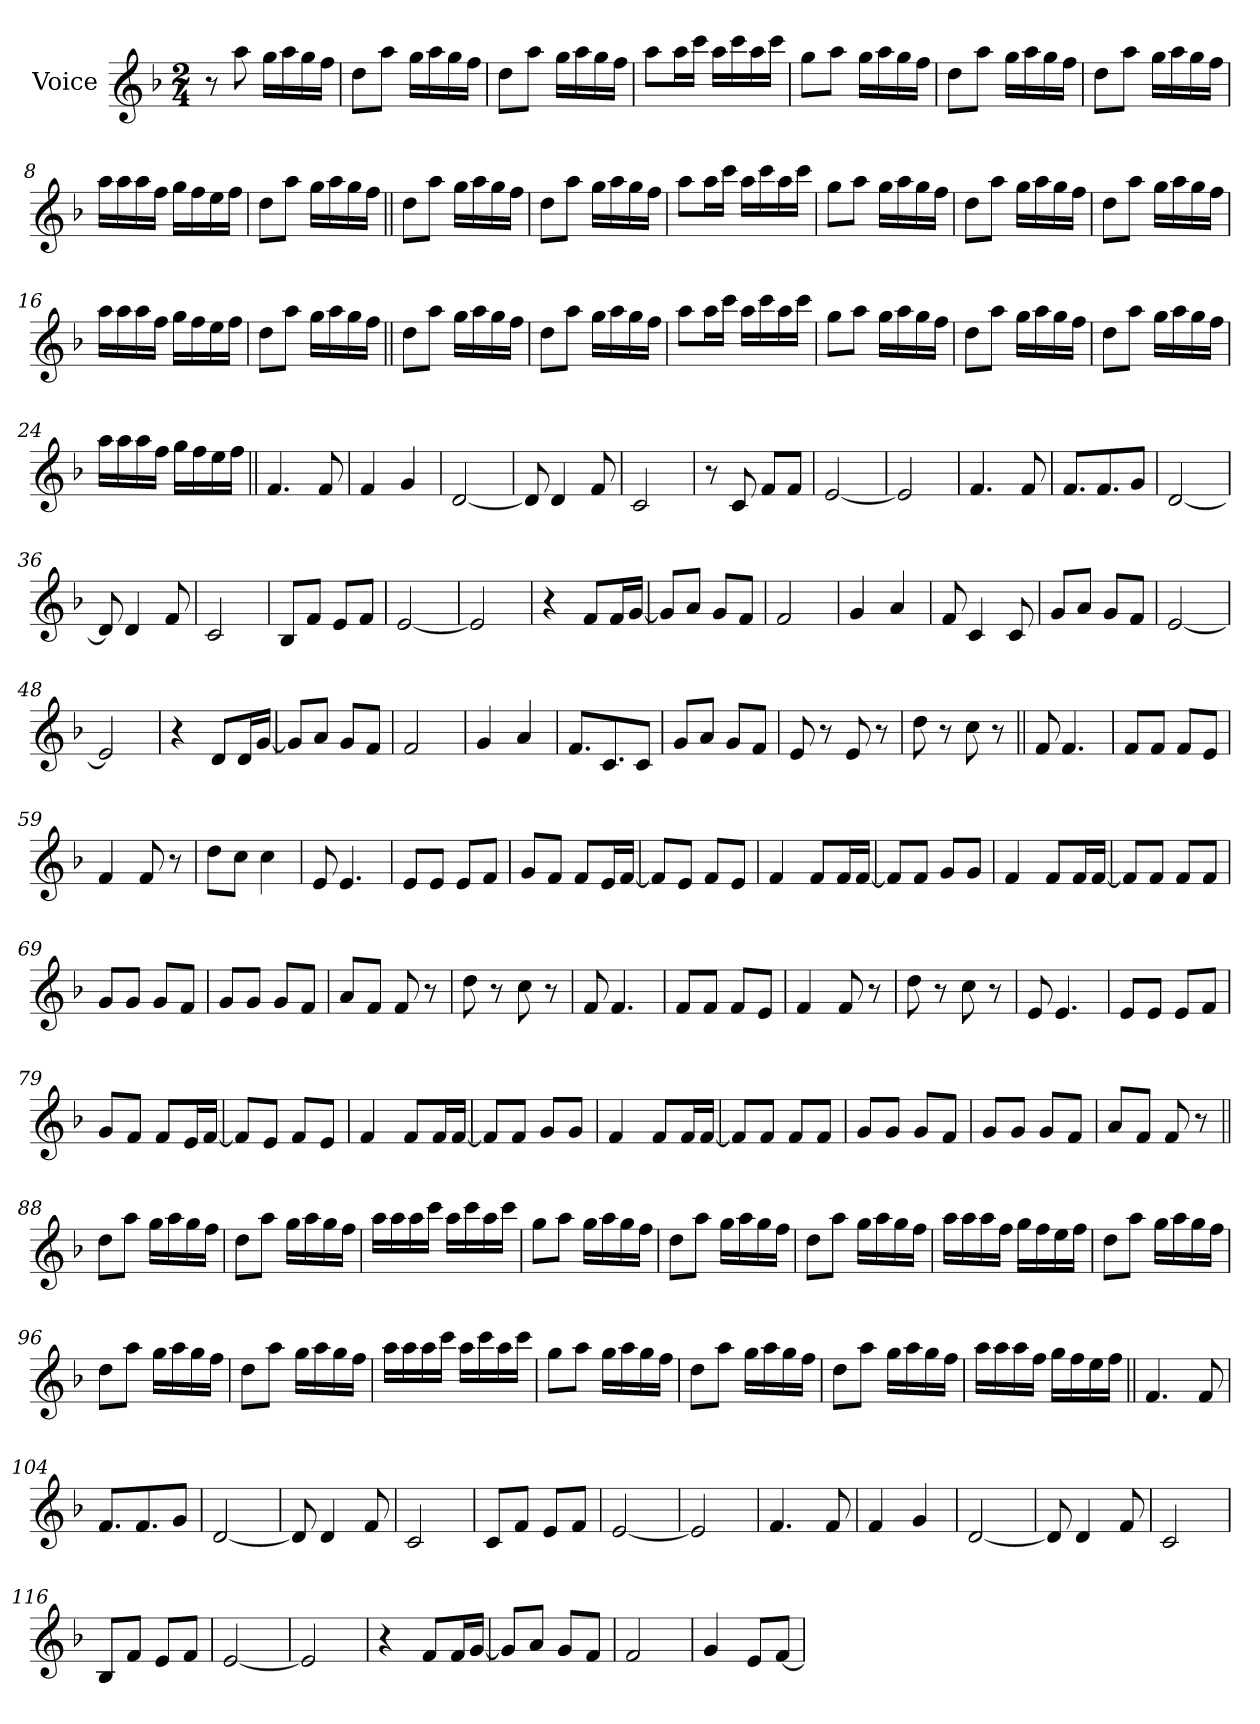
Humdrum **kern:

**kern
*part1
*staff1
*I"Voice
*I'Vc.
*clefG2
*k[b-]
*M2/4
*MM140
=1
8r
8aa!
16gg!LL
16aa!
16gg!
16ff!JJ
=2
8dd!L
8aa!J
16gg!LL
16aa!
16gg!
16ff!JJ
=3
8dd!L
8aa!J
16gg!LL
16aa!
16gg!
16ff!JJ
=4
8aa!L
16aa!L
16ccc!JJ
16aa!LL
16ccc!
16aa!
16ccc!JJ
=5
8gg!L
8aa!J
16gg!LL
16aa!
16gg!
16ff!JJ
=6
8dd!L
8aa!J
16gg!LL
16aa!
16gg!
16ff!JJ
=7
8dd!L
8aa!J
16gg!LL
16aa!
16gg!
16ff!JJ
=8
16aa!LL
16aa!
16aa!
16ff!JJ
16gg!LL
16ff!
16ee!
16ff!JJ
=9
8dd!L
8aa!J
16gg!LL
16aa!
16gg!
16ff!JJ
=10||
8dd!L
8aa!J
16gg!LL
16aa!
16gg!
16ff!JJ
=11
8dd!L
8aa!J
16gg!LL
16aa!
16gg!
16ff!JJ
=12
8aa!L
16aa!L
16ccc!JJ
16aa!LL
16ccc!
16aa!
16ccc!JJ
=13
8gg!L
8aa!J
16gg!LL
16aa!
16gg!
16ff!JJ
=14
8dd!L
8aa!J
16gg!LL
16aa!
16gg!
16ff!JJ
=15
8dd!L
8aa!J
16gg!LL
16aa!
16gg!
16ff!JJ
=16
16aa!LL
16aa!
16aa!
16ff!JJ
16gg!LL
16ff!
16ee!
16ff!JJ
=17
8dd!L
8aa!J
16gg!LL
16aa!
16gg!
16ff!JJ
=18||
8dd!L
8aa!J
16gg!LL
16aa!
16gg!
16ff!JJ
=19
8dd!L
8aa!J
16gg!LL
16aa!
16gg!
16ff!JJ
=20
8aa!L
16aa!L
16ccc!JJ
16aa!LL
16ccc!
16aa!
16ccc!JJ
=21
8gg!L
8aa!J
16gg!LL
16aa!
16gg!
16ff!JJ
=22
8dd!L
8aa!J
16gg!LL
16aa!
16gg!
16ff!JJ
=23
8dd!L
8aa!J
16gg!LL
16aa!
16gg!
16ff!JJ
=24
16aa!LL
16aa!
16aa!
16ff!JJ
16gg!LL
16ff!
16ee!
16ff!JJ
=25||
4.f
8f
=26
4f
4g
=27
[2d
=28
8d]
4d
8f
=29
2c
=30
8r
8c
8fL
8fJ
=31
[2e
=32
2e]
=33
4.f
8f
=34
8.fL
8.f
8gJ
=35
[2d
=36
8d]
4d
8f
=37
2c
=38
8B-L
8fJ
8eL
8fJ
=39
[2e
=40
2e]
=41
4r
8fL
16fL
[16gJJ
=42
8gL]
8aJ
8gL
8fJ
=43
2f
=44
4g
4a
=45
8f
4c
8c
=46
8gL
8aJ
8gL
8fJ
=47
[2e
=48
2e]
=49
4r
8dL
16dL
[16gJJ
=50
8gL]
8aJ
8gL
8fJ
=51
2f
=52
4g
4a
=53
8.fL
8.c
8cJ
=54
8gL
8aJ
8gL
8fJ
=55
8e
8r
8e
8r
=56
8dd
8r
8cc
8r
=57||
8f
4.f
=58
8fL
8fJ
8fL
8eJ
=59
4f
8f
8r
=60
8ddL
8ccJ
4cc
=61
8e
4.e
=62
8eL
8eJ
8eL
8fJ
=63
8gL
8fJ
8fL
16eL
[16fJJ
=64
8fL]
8eJ
8fL
8eJ
=65
4f
8fL
16fL
[16fJJ
=66
8fL]
8fJ
8gL
8gJ
=67
4f
8fL
16fL
[16fJJ
=68
8fL]
8fJ
8fL
8fJ
=69
8gL
8gJ
8gL
8fJ
=70
8gL
8gJ
8gL
8fJ
=71
8aL
8fJ
8f
8r
=72
8dd
8r
8cc
8r
=73
8f
4.f
=74
8fL
8fJ
8fL
8eJ
=75
4f
8f
8r
=76
8dd
8r
8cc
8r
=77
8e
4.e
=78
8eL
8eJ
8eL
8fJ
=79
8gL
8fJ
8fL
16eL
[16fJJ
=80
8fL]
8eJ
8fL
8eJ
=81
4f
8fL
16fL
[16fJJ
=82
8fL]
8fJ
8gL
8gJ
=83
4f
8fL
16fL
[16fJJ
=84
8fL]
8fJ
8fL
8fJ
=85
8gL
8gJ
8gL
8fJ
=86
8gL
8gJ
8gL
8fJ
=87
8aL
8fJ
8f
8r
=88||
8dd!L
8aa!J
16gg!LL
16aa!
16gg!
16ff!JJ
=89
8dd!L
8aa!J
16gg!LL
16aa!
16gg!
16ff!JJ
=90
16aa!LL
16aa!
16aa!
16ccc!JJ
16aa!LL
16ccc!
16aa!
16ccc!JJ
=91
8gg!L
8aa!J
16gg!LL
16aa!
16gg!
16ff!JJ
=92
8dd!L
8aa!J
16gg!LL
16aa!
16gg!
16ff!JJ
=93
8dd!L
8aa!J
16gg!LL
16aa!
16gg!
16ff!JJ
=94
16aa!LL
16aa!
16aa!
16ff!JJ
16gg!LL
16ff!
16ee!
16ff!JJ
=95
8dd!L
8aa!J
16gg!LL
16aa!
16gg!
16ff!JJ
=96
8dd!L
8aa!J
16gg!LL
16aa!
16gg!
16ff!JJ
=97
8dd!L
8aa!J
16gg!LL
16aa!
16gg!
16ff!JJ
=98
16aa!LL
16aa!
16aa!
16ccc!JJ
16aa!LL
16ccc!
16aa!
16ccc!JJ
=99
8gg!L
8aa!J
16gg!LL
16aa!
16gg!
16ff!JJ
=100
8dd!L
8aa!J
16gg!LL
16aa!
16gg!
16ff!JJ
=101
8dd!L
8aa!J
16gg!LL
16aa!
16gg!
16ff!JJ
=102
16aa!LL
16aa!
16aa!
16ff!JJ
16gg!LL
16ff!
16ee!
16ff!JJ
=103||
4.f
8f
=104
8.fL
8.f
8gJ
=105
[2d
=106
8d]
4d
8f
=107
2c
=108
8cL
8fJ
8eL
8fJ
=109
[2e
=110
2e]
=111
4.f
8f
=112
4f
4g
=113
[2d
=114
8d]
4d
8f
=115
2c
=116
8B-L
8fJ
8eL
8fJ
=117
[2e
=118
2e]
=119
4r
8fL
16fL
[16gJJ
=120
8gL]
8aJ
8gL
8fJ
=121
2f
=122
4g
8eL
[8fJ
=
*-
